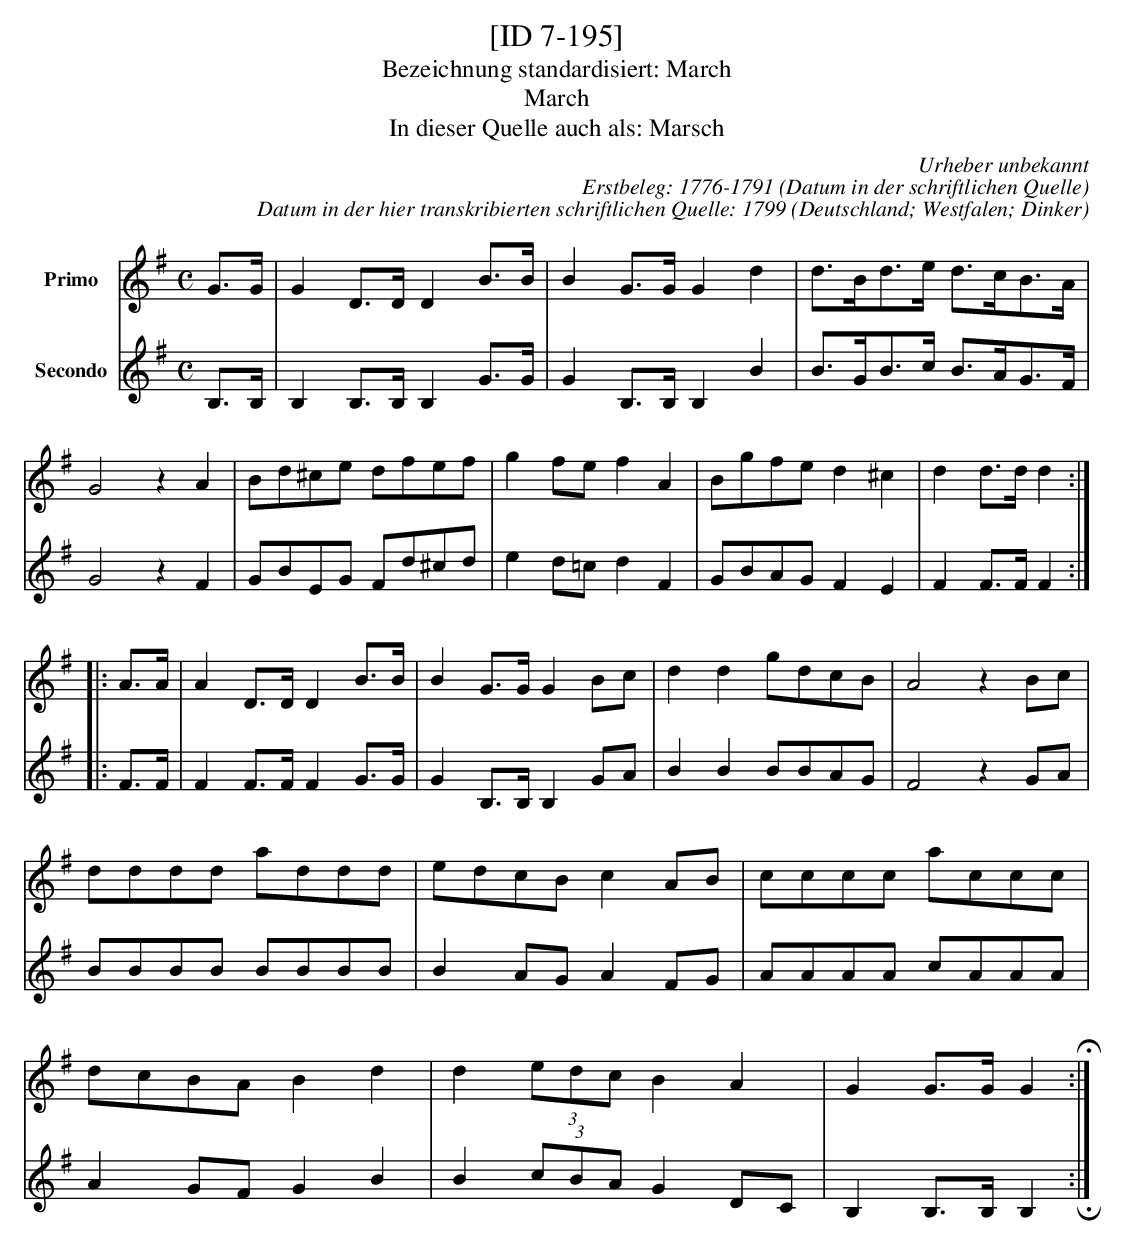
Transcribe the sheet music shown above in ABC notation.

X:1
T:[ID 7-195]
T:Bezeichnung standardisiert: March
T:March
T:In dieser Quelle auch als: Marsch
C:Urheber unbekannt
C:Erstbeleg: 1776-1791 (Datum in der schriftlichen Quelle)
C:Datum in der hier transkribierten schriftlichen Quelle: 1799
O:Deutschland; Westfalen; Dinker
L:1/8
M:C
K:G
V:1 name="Primo"
G>G |\ %auftakt
G2D>DD2B>B | B2G>GG2d2 | d>Bd>e d>cB>A | G4z2A2 | Bd^ce dfef | g2fef2A2 | Bgfed2^c2 | d2d>dd2 ::
A>A |\ %auftakt
A2D>DD2B>B | B2G>GG2Bc | d2d2gdcB | A4z2 Bc | dddd addd | edcBc2AB | cccc accc | dcBAB2d2 | d2(3edcB2A2 | G2G>GG2 H:|
V:2 name="Secondo"
B,>B, |\ %auftakt
B,2 B,>B, B,2 G>G | G2B,>B, B,2B2 | B>GB>c B>AG>F | G4z2F2 | GBEG Fd^cd | e2d=cd2F2 | GBAGF2E2 | F2F>FF2 ::
F>F |\ %auftakt
F2F>FF2G>G | G2B,>B, B,2 GA | B2B2BBAG | F4z2 GA | BBBB BBBB | B2AGA2FG | AAAA cAAA | A2GFG2B2 | B2(3cBAG2DC | B,2 B,>B, B,2 !invertedfermata!:|
